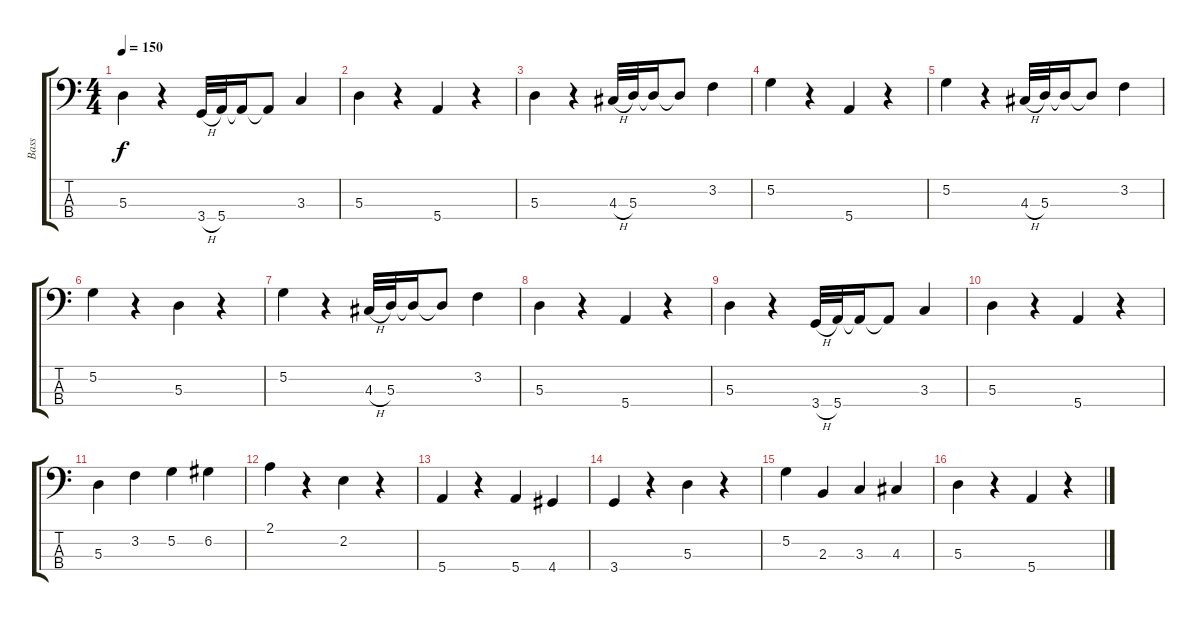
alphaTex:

\track ("Bass" "Bass") {instrument electricbassfinger}
\staff {score tabs}
\tuning (G2 D2 A1 E1) {hide}
\ts (4 4)
\tempo 150
\clef f4
\ks c
5.3.4{dy f} r.4 3.4{h}.32 5.4.32 5.4{t}.16 5.4{t}.8 3.3.4 |
5.3.4 r.4 5.4.4 r.4 |
5.3.4 r.4 4.3{h}.32 5.3.32 5.3{t}.16 5.3{t}.8 3.2.4 |
5.2.4 r.4 5.4.4 r.4 |
5.2.4 r.4 4.3{h}.32 5.3.32 5.3{t}.16 5.3{t}.8 3.2.4 |
5.2.4 r.4 5.3.4 r.4 |
5.2.4 r.4 4.3{h}.32 5.3.32 5.3{t}.16 5.3{t}.8 3.2.4 |
5.3.4 r.4 5.4.4 r.4 |
5.3.4 r.4 3.4{h}.32 5.4.32 5.4{t}.16 5.4{t}.8 3.3.4 |
5.3.4 r.4 5.4.4 r.4 |
5.3.4 3.2.4 5.2.4 6.2.4 |
2.1.4 r.4 2.2.4 r.4 |
5.4.4 r.4 5.4.4 4.4.4 |
3.4.4 r.4 5.3.4 r.4 |
5.2.4 2.3.4 3.3.4 4.3.4 |
5.3.4 r.4 5.4.4 r.4
